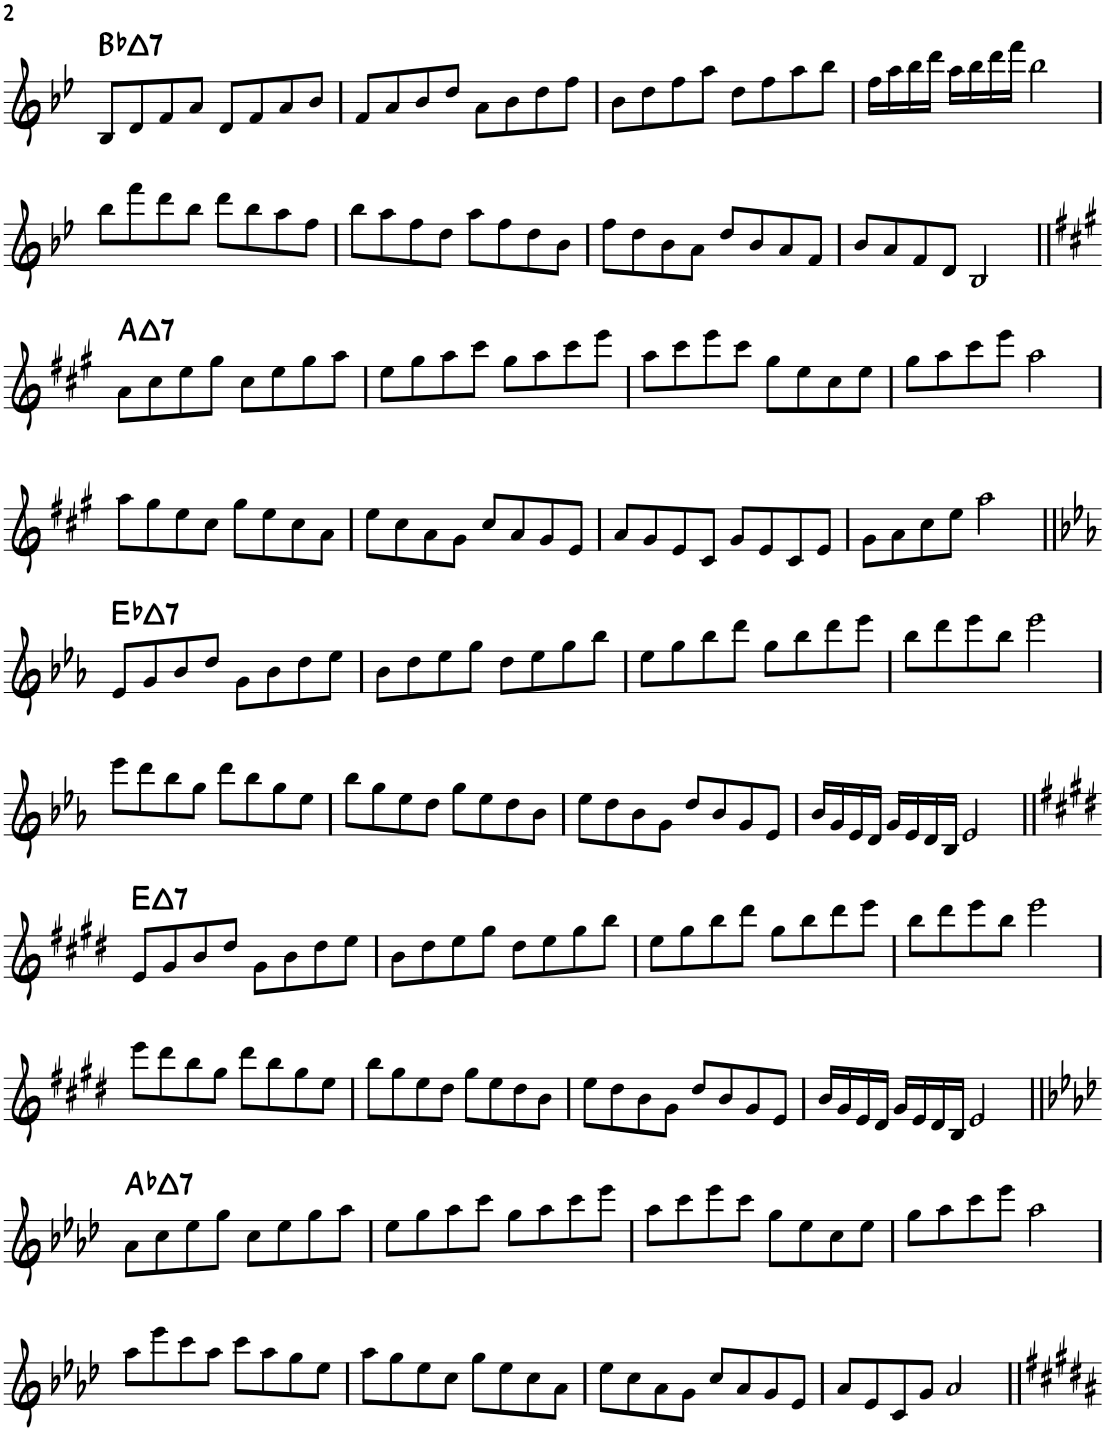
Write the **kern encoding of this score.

**kern	**harte
*part1	*part1
*staff1	*
*I"Tenor Saxophone	*
*I'T. Sax.	*
!!LO:PB:g=z
*clefG2	*
*Trd8c14	*
*k[b-e-]	*
*M4/4	*
=33	=33
!	!LO:H:kt=7
8B-/L	Bb:maj7
8d/	.
8f/	.
8a/J	.
8d/L	.
8f/	.
8a/	.
8b-/J	.
=34	=34
8f/L	.
8a/	.
8b-/	.
8dd/J	.
8a\L	.
8b-\	.
8dd\	.
8ff\J	.
=35	=35
8b-\L	.
8dd\	.
8ff\	.
8aa\J	.
8dd\L	.
8ff\	.
8aa\	.
8bb-\J	.
=36	=36
16ff\LL	.
16aa\	.
16bb-\	.
16ddd\JJ	.
16aa\LL	.
16bb-\	.
16ddd\	.
16fff\JJ	.
2bb-\	.
!!LO:LB:g=z
=37	=37
8bb-\L	.
8fff\	.
8ddd\	.
8bb-\J	.
8ddd\L	.
8bb-\	.
8aa\	.
8ff\J	.
=38	=38
8bb-\L	.
8aa\	.
8ff\	.
8dd\J	.
8aa\L	.
8ff\	.
8dd\	.
8b-\J	.
=39	=39
8ff\L	.
8dd\	.
8b-\	.
8a\J	.
8dd/L	.
8b-/	.
8a/	.
8f/J	.
=40	=40
8b-/L	.
8a/	.
8f/	.
8d/J	.
2B-/	.
!!LO:LB:g=z
=41||	=41||
*k[f#c#g#]	*
!	!LO:H:kt=7
8a\L	A:maj7
8cc#\	.
8ee\	.
8gg#\J	.
8cc#\L	.
8ee\	.
8gg#\	.
8aa\J	.
=42	=42
8ee\L	.
8gg#\	.
8aa\	.
8ccc#\J	.
8gg#\L	.
8aa\	.
8ccc#\	.
8eee\J	.
=43	=43
8aa\L	.
8ccc#\	.
8eee\	.
8ccc#\J	.
8gg#\L	.
8ee\	.
8cc#\	.
8ee\J	.
=44	=44
8gg#\L	.
8aa\	.
8ccc#\	.
8eee\J	.
2aa\	.
!!LO:LB:g=z
=45	=45
8aa\L	.
8gg#\	.
8ee\	.
8cc#\J	.
8gg#\L	.
8ee\	.
8cc#\	.
8a\J	.
=46	=46
8ee\L	.
8cc#\	.
8a\	.
8g#\J	.
8cc#/L	.
8a/	.
8g#/	.
8e/J	.
=47	=47
8a/L	.
8g#/	.
8e/	.
8c#/J	.
8g#/L	.
8e/	.
8c#/	.
8e/J	.
=48	=48
8g#\L	.
8a\	.
8cc#\	.
8ee\J	.
2aa\	.
!!LO:LB:g=z
=49||	=49||
*k[b-e-a-]	*
!	!LO:H:kt=7
8e-/L	Eb:maj7
8g/	.
8b-/	.
8dd/J	.
8g\L	.
8b-\	.
8dd\	.
8ee-\J	.
=50	=50
8b-\L	.
8dd\	.
8ee-\	.
8gg\J	.
8dd\L	.
8ee-\	.
8gg\	.
8bb-\J	.
=51	=51
8ee-\L	.
8gg\	.
8bb-\	.
8ddd\J	.
8gg\L	.
8bb-\	.
8ddd\	.
8eee-\J	.
=52	=52
8bb-\L	.
8ddd\	.
8eee-\	.
8bb-\J	.
2eee-\	.
!!LO:LB:g=z
=53	=53
8eee-\L	.
8ddd\	.
8bb-\	.
8gg\J	.
8ddd\L	.
8bb-\	.
8gg\	.
8ee-\J	.
=54	=54
8bb-\L	.
8gg\	.
8ee-\	.
8dd\J	.
8gg\L	.
8ee-\	.
8dd\	.
8b-\J	.
=55	=55
8ee-\L	.
8dd\	.
8b-\	.
8g\J	.
8dd/L	.
8b-/	.
8g/	.
8e-/J	.
=56	=56
16b-/LL	.
16g/	.
16e-/	.
16d/JJ	.
16g/LL	.
16e-/	.
16d/	.
16B-/JJ	.
2e-/	.
!!LO:LB:g=z
=57||	=57||
*k[f#c#g#d#]	*
!	!LO:H:kt=7
8e/L	E:maj7
8g#/	.
8b/	.
8dd#/J	.
8g#\L	.
8b\	.
8dd#\	.
8ee\J	.
=58	=58
8b\L	.
8dd#\	.
8ee\	.
8gg#\J	.
8dd#\L	.
8ee\	.
8gg#\	.
8bb\J	.
=59	=59
8ee\L	.
8gg#\	.
8bb\	.
8ddd#\J	.
8gg#\L	.
8bb\	.
8ddd#\	.
8eee\J	.
=60	=60
8bb\L	.
8ddd#\	.
8eee\	.
8bb\J	.
2eee\	.
!!LO:LB:g=z
=61	=61
8eee\L	.
8ddd#\	.
8bb\	.
8gg#\J	.
8ddd#\L	.
8bb\	.
8gg#\	.
8ee\J	.
=62	=62
8bb\L	.
8gg#\	.
8ee\	.
8dd#\J	.
8gg#\L	.
8ee\	.
8dd#\	.
8b\J	.
=63	=63
8ee\L	.
8dd#\	.
8b\	.
8g#\J	.
8dd#/L	.
8b/	.
8g#/	.
8e/J	.
=64	=64
16b/LL	.
16g#/	.
16e/	.
16d#/JJ	.
16g#/LL	.
16e/	.
16d#/	.
16B/JJ	.
2e/	.
!!LO:LB:g=z
=65||	=65||
*k[b-e-a-d-]	*
!	!LO:H:kt=7
8a-\L	Ab:maj7
8cc\	.
8ee-\	.
8gg\J	.
8cc\L	.
8ee-\	.
8gg\	.
8aa-\J	.
=66	=66
8ee-\L	.
8gg\	.
8aa-\	.
8ccc\J	.
8gg\L	.
8aa-\	.
8ccc\	.
8eee-\J	.
=67	=67
8aa-\L	.
8ccc\	.
8eee-\	.
8ccc\J	.
8gg\L	.
8ee-\	.
8cc\	.
8ee-\J	.
=68	=68
8gg\L	.
8aa-\	.
8ccc\	.
8eee-\J	.
2aa-\	.
!!LO:LB:g=z
=69	=69
8aa-\L	.
8eee-\	.
8ccc\	.
8aa-\J	.
8ccc\L	.
8aa-\	.
8gg\	.
8ee-\J	.
=70	=70
8aa-\L	.
8gg\	.
8ee-\	.
8cc\J	.
8gg\L	.
8ee-\	.
8cc\	.
8a-\J	.
=71	=71
8ee-\L	.
8cc\	.
8a-\	.
8g\J	.
8cc/L	.
8a-/	.
8g/	.
8e-/J	.
=72	=72
8a-/L	.
8e-/	.
8c/	.
8g/J	.
2a-/	.
=||	=||
*-	*-
